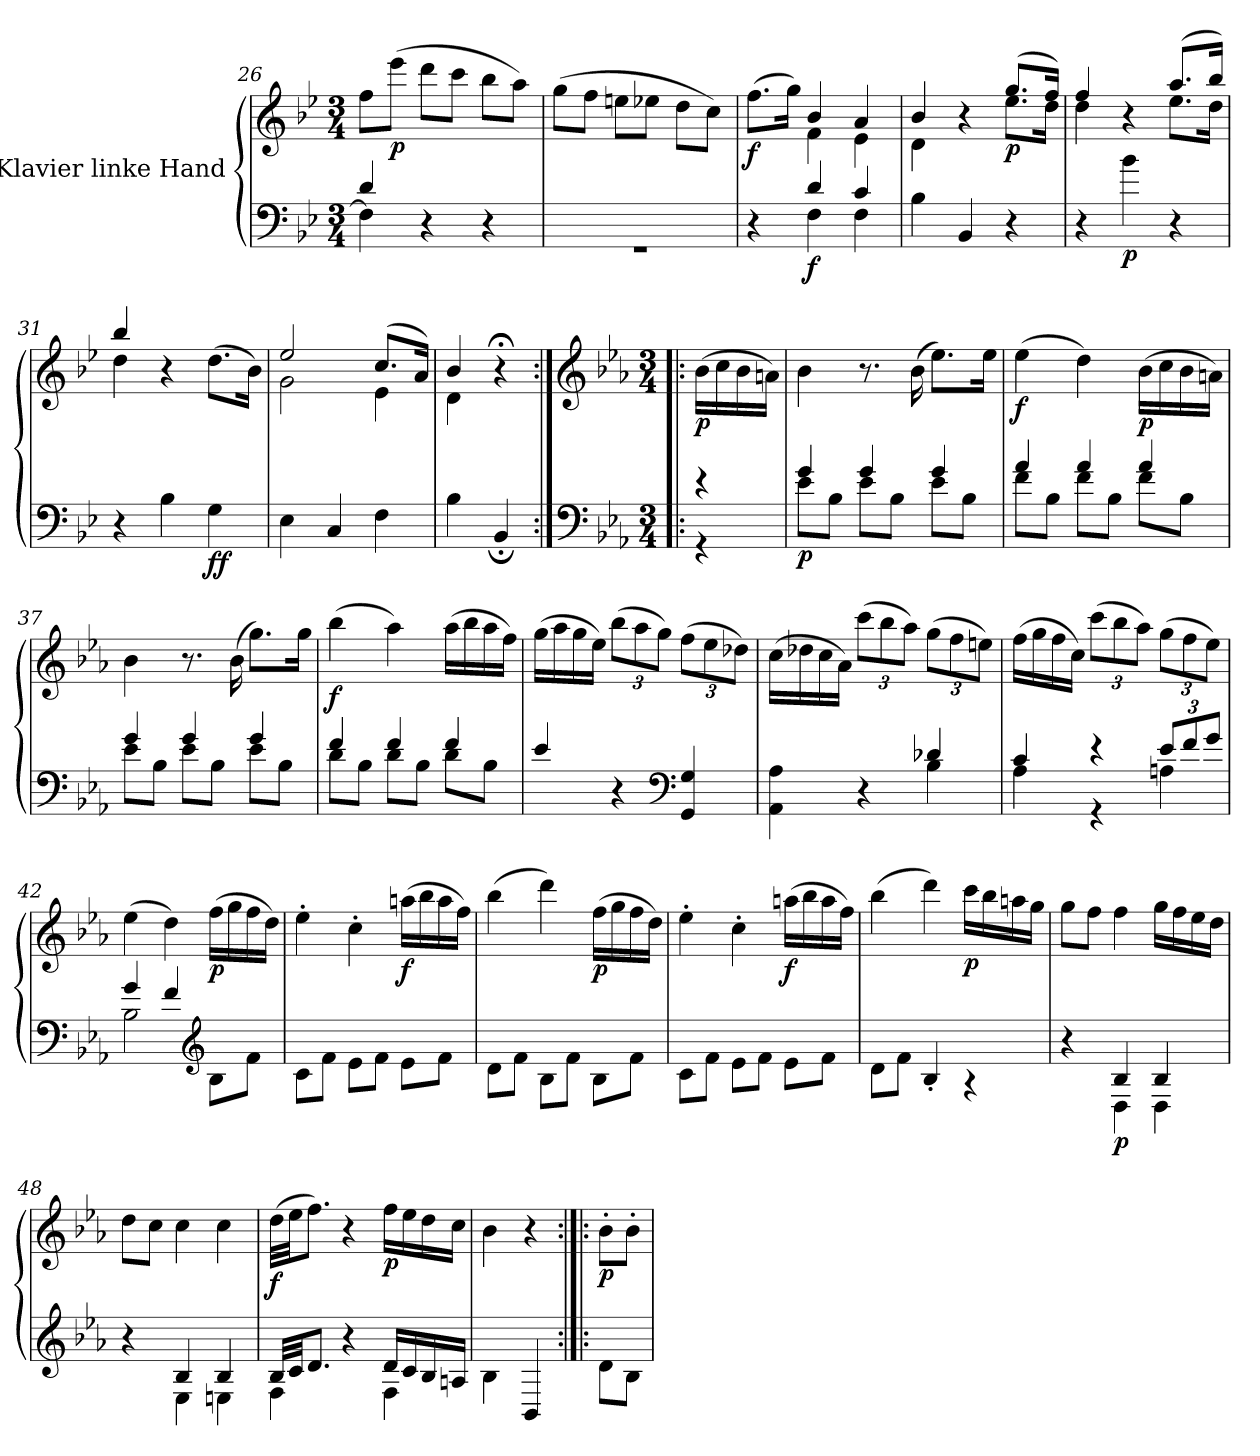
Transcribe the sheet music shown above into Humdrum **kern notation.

**kern	**kern	**dynam
*part1	*part1	*part1
*staff2	*staff1	*staff1/2
*I"Klavier linke Hand	*	*
*clefF4	*clefG2	*
*k[b-e-]	*k[b-e-]	*
*M3/4	*M3/4	*
=26	=26	=26
*^	*	*
4d/	4F\]	8ff\L	.
!	!	!	!LO:DY:b
.	.	(8eee-\J	p
4ryy	4r	8ddd\L	.
.	.	8ccc\J	.
4ryy	4r	8bb-\L	.
.	.	8aa\J)	.
=27	=27	=27	=27
2.ryy	2.r	(8gg\L	.
.	.	8ff\J	.
.	.	8een\L	.
.	.	8ee-X\J	.
.	.	8dd\L	.
.	.	8cc\J)	.
=28	=28	=28	=28
*	*	*^	*
!	!	!	!	!LO:DY:b
4ryy	4r	(8.ff\L	4ryy	f
.	.	16gg\Jk)	.	.
!	!	!	!	!LO:DY:b=2
4d/	4F\	4b-/	4f\	f
4c/	4F\	4a/	4e-\	.
!!LO:PB:g=z	!!
=29	=29	=29	=29	=29
4ryy	4B-\	4b-/	4d\	.
4ryy	4BB-/	4r	4ryy	.
!	!	!	!	!LO:DY:b
4ryy	4r	(8.gg/L	8.ee-\L	p
.	.	16ff/Jk)	16dd\Jk	.
=30	=30	=30	=30	=30
4ryy	4r	4ff/	4dd\	.
!	!	!	!	!LO:DY:b=2
4ryy	4b-\	4r	4ryy	p
4ryy	4r	(8.aa/L	8.ee-\L	.
.	.	16bb-/Jk)	16dd\Jk	.
=31	=31	=31	=31	=31
4ryy	4r	4bb-/	4dd\	.
4ryy	4B-\	4r	2ryy	.
!	!	!	!	!LO:DY:b=2
!	!	!	!	!LO:DY:n=1:b
4ryy	4G\	(8.dd\L	.	f f
.	.	16b-\Jk)	.	.
=32	=32	=32	=32	=32
4ryy	4E-\	2ee-/	2g\	.
4ryy	4C/	.	.	.
4ryy	4F\	(8.cc/L	4e-\	.
.	.	16a/Jk)	.	.
=33	=33	=33	=33	=33
4ryy	4B-\	4b-/	4d\	.
4ryy	4BB-;/	4r;<	4ryy	.
*	*	*v	*v	*
!!LO:LB:g=z
=34:|!|:	=34:|!|:	=34:|!|:	=34:|!|:
*clefF4	*	*clefG2	*
*k[b-e-a-]	*	*k[b-e-a-]	*
*M3/4	*	*M3/4	*
*	*	*^	*
!	!	!LO:TX:a:B:t=Menuetto II	!	!
!	!	!	!	!LO:DY:b
*	*	*v	*v	*
4r	4r	(16b-\LL	p
.	.	16cc\	.
.	.	16b-\	.
.	.	16an\JJ)	.
=35	=35	=35	=35
!	!	!	!LO:DY:b=2
4g/	8e-\L	4b-\	p
.	8B-\J	.	.
4g/	8e-\L	8.r	.
.	8B-\J	.	.
.	.	(16b-\	.
4g/	8e-\L	8.ee-\L)	.
.	8B-\J	.	.
.	.	16ee-\Jk	.
=36	=36	=36	=36
!	!	!	!LO:DY:b
4a-/	8f\L	(4ee-\	f
.	8B-\J	.	.
4a-/	8f\L	4dd\)	.
.	8B-\J	.	.
!	!	!	!LO:DY:b
4a-/	8f\L	(16b-\LL	p
.	.	16cc\	.
.	8B-\J	16b-\	.
.	.	16an\JJ)	.
=37	=37	=37	=37
4g/	8e-\L	4b-\	.
.	8B-\J	.	.
4g/	8e-\L	8.r	.
.	8B-\J	.	.
.	.	(16b-\	.
4g/	8e-\L	8.gg\L)	.
.	8B-\J	.	.
.	.	16gg\Jk	.
!!LO:LB:g=z
=38	=38	=38	=38
!	!	!	!LO:DY:b
4f/	8d\L	(4bb-\	f
.	8B-\J	.	.
4f/	8d\L	4aa-\)	.
.	8B-\J	.	.
4f/	8d\L	(16aa-\LL	.
.	.	16bb-\	.
.	8B-\J	16aa-\	.
.	.	16ff\JJ)	.
*v	*v	*	*
=39	=39	=39
4e-/	(16gg\LL	.
.	16aa-\	.
.	16gg\	.
.	16ee-\JJ)	.
*	*Xbrackettup	*
4r	(12bb-\L	.
.	12aa-\	.
.	12gg\J)	.
*clefF4	*	*
4GG/ 4G/	(12ff\L	.
.	12ee-\	.
.	12dd-X\J)	.
=40	=40	=40
*^	*	*
4ryy	4AA-\ 4A-\	(16cc\LL	.
.	.	16dd-X\	.
.	.	16cc\	.
.	.	16a-\JJ)	.
4ryy	4r	(12ccc\L	.
.	.	12bb-\	.
.	.	12aa-\J)	.
4d-X/	4B-\	(12gg\L	.
.	.	12ff\	.
.	.	12een\J)	.
!!LO:LB:g=z
=41	=41	=41	=41
4c/	4A-\	(16ff\LL	.
.	.	16gg\	.
.	.	16ff\	.
.	.	16cc\JJ)	.
4r	4r	(12ccc\L	.
.	.	12bb-\	.
.	.	12aa-\J)	.
*Xbrackettup	*	*	*
12e-/L	4An\	(12gg\L	.
12f/	.	12ff\	.
12g/J	.	12ee-\J)	.
=42	=42	=42	=42
4g/	2B-\	(4ee-\	.
4f/	.	4dd\)	.
*clefG2	*	*	*
!	!	!	!LO:DY:b
4ryy	8B-\L	(16ff\LL	p
.	.	16gg\	.
.	8f\J	16ff\	.
.	.	16dd\JJ)	.
=43	=43	=43	=43
2.ryy	8c\L	4ee-'\	.
.	8f\J	.	.
.	8e-\L	4cc'\	.
.	8f\J	.	.
!	!	!	!LO:DY:b
.	8e-\L	(16aan\LL	f
.	.	16bb-\	.
.	8f\J	16aa\	.
.	.	16ff\JJ)	.
!!LO:LB:g=z
=44	=44	=44	=44
2.ryy	8d\L	(4bb-\	.
.	8f\J	.	.
.	8B-\L	4ddd\)	.
.	8f\J	.	.
!	!	!	!LO:DY:b
.	8B-\L	(16ff\LL	p
.	.	16gg\	.
.	8f\J	16ff\	.
.	.	16dd\JJ)	.
!!LO:LB:g=z
=45	=45	=45	=45
2.ryy	8c\L	4ee-'\	.
.	8f\J	.	.
.	8e-\L	4cc'\	.
.	8f\J	.	.
!	!	!	!LO:DY:b
.	8e-\L	(16aan\LL	f
.	.	16bb-\	.
.	8f\J	16aa\	.
.	.	16ff\JJ)	.
=46	=46	=46	=46
2.ryy	8d\L	(4bb-\	.
.	8f\J	.	.
.	4B-'/	4ddd\)	.
!	!	!	!LO:DY:b
.	4r	16ccc\LL	p
.	.	16bb-\	.
.	.	16aan\	.
.	.	16gg\JJ	.
=47	=47	=47	=47
4r	4ryy	8gg\L	.
.	.	8ff\J	.
!	!	!	!LO:DY:b=2
4B-/	4D\	4ff\	p
4B-/	4D\	16gg\LL	.
.	.	16ff\	.
.	.	16ee-\	.
.	.	16dd\JJ	.
=48	=48	=48	=48
4r	4ryy	8dd\L	.
.	.	8cc\J	.
4B-/	4E-\	4cc\	.
4B-/	4En\	4cc\	.
!!LO:PB:g=z
=49	=49	=49	=49
!	!	!	!LO:DY:b
32B-/LLL	4F\	(32dd\LLL	f
32c/JJ	.	32ee-\JJ	.
8.d/J	.	8.ff\J)	.
4r	4ryy	4r	.
!	!	!	!LO:DY:b
16d/LL	4F\	16ff\LL	p
16c/	.	16ee-\	.
16B-/	.	16dd\	.
16An/JJ	.	16cc\JJ	.
*v	*v	*	*
=50	=50	=50
4B-\	4b-\	.
4BB-/	4r	.
=51:|!|:	=51:|!|:	=51:|!|:
!	!	!LO:DY:b
8d\L	8b-'\L	p
8B-\J	8b-'\J	.
=	=	=
*-	*-	*-
